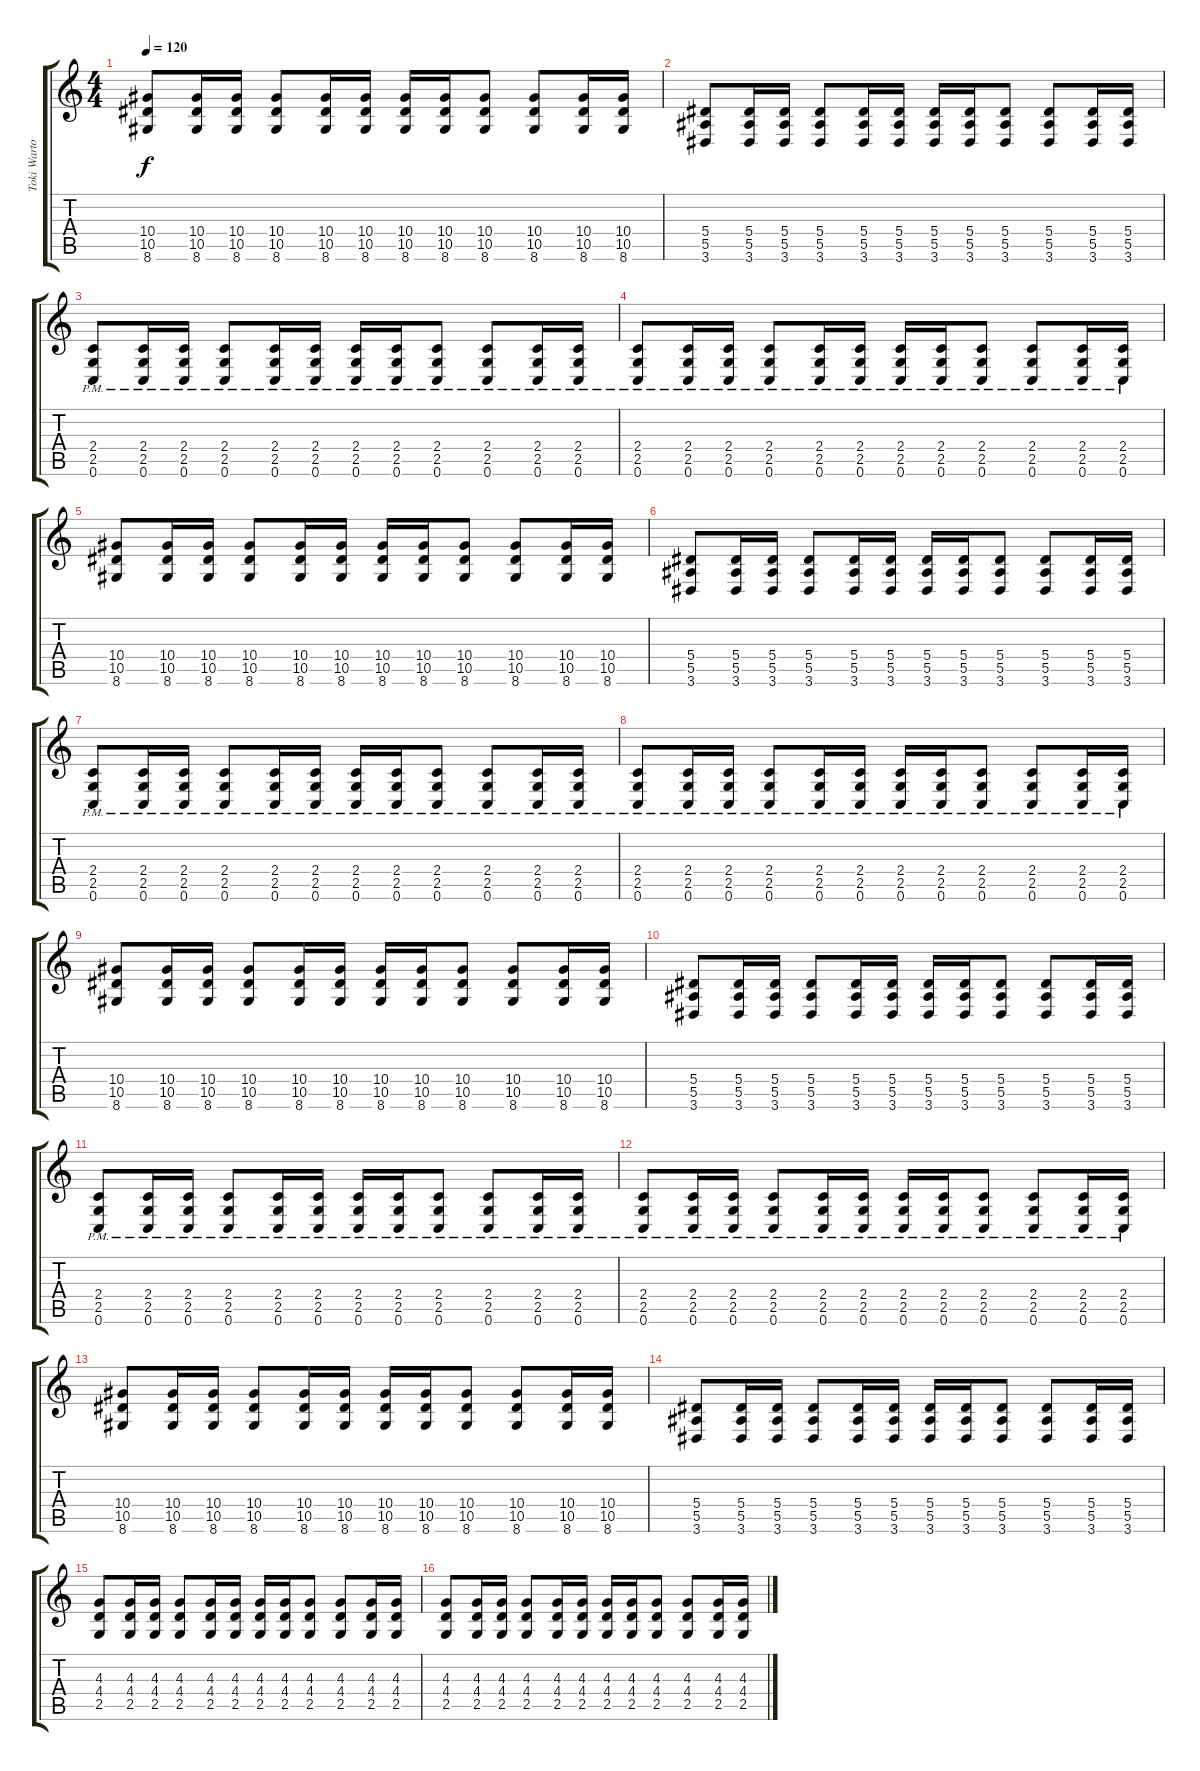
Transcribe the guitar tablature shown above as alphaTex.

\track ("Toki Wartooth" "Toki Warto") {instrument overdrivenguitar}
\staff {score tabs}
\tuning (C4 G3 Eb3 Bb2 F2 C2) {hide}
\ts (4 4)
\tempo 120
\clef g2
\ks c
(10.4 10.5 8.6).8{dy f} (10.4 10.5 8.6).16 (10.4 10.5 8.6).16 (10.4 10.5 8.6).8 (10.4 10.5 8.6).16 (10.4 10.5 8.6).16 (10.4 10.5 8.6).16 (10.4 10.5 8.6).16 (10.4 10.5 8.6).8 (10.4 10.5 8.6).8 (10.4 10.5 8.6).16 (10.4 10.5 8.6).16 |
(5.4 5.5 3.6).8 (5.4 5.5 3.6).16 (5.4 5.5 3.6).16 (5.4 5.5 3.6).8 (5.4 5.5 3.6).16 (5.4 5.5 3.6).16 (5.4 5.5 3.6).16 (5.4 5.5 3.6).16 (5.4 5.5 3.6).8 (5.4 5.5 3.6).8 (5.4 5.5 3.6).16 (5.4 5.5 3.6).16 |
(2.4{pm} 2.5{pm} 0.6{pm}).8 (2.4{pm} 2.5{pm} 0.6{pm}).16 (2.4{pm} 2.5{pm} 0.6{pm}).16 (2.4{pm} 2.5{pm} 0.6{pm}).8 (2.4{pm} 2.5{pm} 0.6{pm}).16 (2.4{pm} 2.5{pm} 0.6{pm}).16 (2.4{pm} 2.5{pm} 0.6{pm}).16 (2.4{pm} 2.5{pm} 0.6{pm}).16 (2.4{pm} 2.5{pm} 0.6{pm}).8 (2.4{pm} 2.5{pm} 0.6{pm}).8 (2.4{pm} 2.5{pm} 0.6{pm}).16 (2.4{pm} 2.5{pm} 0.6{pm}).16 |
(2.4{pm} 2.5{pm} 0.6{pm}).8 (2.4{pm} 2.5{pm} 0.6{pm}).16 (2.4{pm} 2.5{pm} 0.6{pm}).16 (2.4{pm} 2.5{pm} 0.6{pm}).8 (2.4{pm} 2.5{pm} 0.6{pm}).16 (2.4{pm} 2.5{pm} 0.6{pm}).16 (2.4{pm} 2.5{pm} 0.6{pm}).16 (2.4{pm} 2.5{pm} 0.6{pm}).16 (2.4{pm} 2.5{pm} 0.6{pm}).8 (2.4{pm} 2.5{pm} 0.6{pm}).8 (2.4{pm} 2.5{pm} 0.6{pm}).16 (2.4{pm} 2.5{pm} 0.6{pm}).16 |
(10.4 10.5 8.6).8 (10.4 10.5 8.6).16 (10.4 10.5 8.6).16 (10.4 10.5 8.6).8 (10.4 10.5 8.6).16 (10.4 10.5 8.6).16 (10.4 10.5 8.6).16 (10.4 10.5 8.6).16 (10.4 10.5 8.6).8 (10.4 10.5 8.6).8 (10.4 10.5 8.6).16 (10.4 10.5 8.6).16 |
(5.4 5.5 3.6).8 (5.4 5.5 3.6).16 (5.4 5.5 3.6).16 (5.4 5.5 3.6).8 (5.4 5.5 3.6).16 (5.4 5.5 3.6).16 (5.4 5.5 3.6).16 (5.4 5.5 3.6).16 (5.4 5.5 3.6).8 (5.4 5.5 3.6).8 (5.4 5.5 3.6).16 (5.4 5.5 3.6).16 |
(2.4{pm} 2.5{pm} 0.6{pm}).8 (2.4{pm} 2.5{pm} 0.6{pm}).16 (2.4{pm} 2.5{pm} 0.6{pm}).16 (2.4{pm} 2.5{pm} 0.6{pm}).8 (2.4{pm} 2.5{pm} 0.6{pm}).16 (2.4{pm} 2.5{pm} 0.6{pm}).16 (2.4{pm} 2.5{pm} 0.6{pm}).16 (2.4{pm} 2.5{pm} 0.6{pm}).16 (2.4{pm} 2.5{pm} 0.6{pm}).8 (2.4{pm} 2.5{pm} 0.6{pm}).8 (2.4{pm} 2.5{pm} 0.6{pm}).16 (2.4{pm} 2.5{pm} 0.6{pm}).16 |
(2.4{pm} 2.5{pm} 0.6{pm}).8 (2.4{pm} 2.5{pm} 0.6{pm}).16 (2.4{pm} 2.5{pm} 0.6{pm}).16 (2.4{pm} 2.5{pm} 0.6{pm}).8 (2.4{pm} 2.5{pm} 0.6{pm}).16 (2.4{pm} 2.5{pm} 0.6{pm}).16 (2.4{pm} 2.5{pm} 0.6{pm}).16 (2.4{pm} 2.5{pm} 0.6{pm}).16 (2.4{pm} 2.5{pm} 0.6{pm}).8 (2.4{pm} 2.5{pm} 0.6{pm}).8 (2.4{pm} 2.5{pm} 0.6{pm}).16 (2.4{pm} 2.5{pm} 0.6{pm}).16 |
(10.4 10.5 8.6).8 (10.4 10.5 8.6).16 (10.4 10.5 8.6).16 (10.4 10.5 8.6).8 (10.4 10.5 8.6).16 (10.4 10.5 8.6).16 (10.4 10.5 8.6).16 (10.4 10.5 8.6).16 (10.4 10.5 8.6).8 (10.4 10.5 8.6).8 (10.4 10.5 8.6).16 (10.4 10.5 8.6).16 |
(5.4 5.5 3.6).8 (5.4 5.5 3.6).16 (5.4 5.5 3.6).16 (5.4 5.5 3.6).8 (5.4 5.5 3.6).16 (5.4 5.5 3.6).16 (5.4 5.5 3.6).16 (5.4 5.5 3.6).16 (5.4 5.5 3.6).8 (5.4 5.5 3.6).8 (5.4 5.5 3.6).16 (5.4 5.5 3.6).16 |
(2.4{pm} 2.5{pm} 0.6{pm}).8 (2.4{pm} 2.5{pm} 0.6{pm}).16 (2.4{pm} 2.5{pm} 0.6{pm}).16 (2.4{pm} 2.5{pm} 0.6{pm}).8 (2.4{pm} 2.5{pm} 0.6{pm}).16 (2.4{pm} 2.5{pm} 0.6{pm}).16 (2.4{pm} 2.5{pm} 0.6{pm}).16 (2.4{pm} 2.5{pm} 0.6{pm}).16 (2.4{pm} 2.5{pm} 0.6{pm}).8 (2.4{pm} 2.5{pm} 0.6{pm}).8 (2.4{pm} 2.5{pm} 0.6{pm}).16 (2.4{pm} 2.5{pm} 0.6{pm}).16 |
(2.4{pm} 2.5{pm} 0.6{pm}).8 (2.4{pm} 2.5{pm} 0.6{pm}).16 (2.4{pm} 2.5{pm} 0.6{pm}).16 (2.4{pm} 2.5{pm} 0.6{pm}).8 (2.4{pm} 2.5{pm} 0.6{pm}).16 (2.4{pm} 2.5{pm} 0.6{pm}).16 (2.4{pm} 2.5{pm} 0.6{pm}).16 (2.4{pm} 2.5{pm} 0.6{pm}).16 (2.4{pm} 2.5{pm} 0.6{pm}).8 (2.4{pm} 2.5{pm} 0.6{pm}).8 (2.4{pm} 2.5{pm} 0.6{pm}).16 (2.4{pm} 2.5{pm} 0.6{pm}).16 |
(10.4 10.5 8.6).8 (10.4 10.5 8.6).16 (10.4 10.5 8.6).16 (10.4 10.5 8.6).8 (10.4 10.5 8.6).16 (10.4 10.5 8.6).16 (10.4 10.5 8.6).16 (10.4 10.5 8.6).16 (10.4 10.5 8.6).8 (10.4 10.5 8.6).8 (10.4 10.5 8.6).16 (10.4 10.5 8.6).16 |
(5.4 5.5 3.6).8 (5.4 5.5 3.6).16 (5.4 5.5 3.6).16 (5.4 5.5 3.6).8 (5.4 5.5 3.6).16 (5.4 5.5 3.6).16 (5.4 5.5 3.6).16 (5.4 5.5 3.6).16 (5.4 5.5 3.6).8 (5.4 5.5 3.6).8 (5.4 5.5 3.6).16 (5.4 5.5 3.6).16 |
(4.3 4.4 2.5).8 (4.3 4.4 2.5).16 (4.3 4.4 2.5).16 (4.3 4.4 2.5).8 (4.3 4.4 2.5).16 (4.3 4.4 2.5).16 (4.3 4.4 2.5).16 (4.3 4.4 2.5).16 (4.3 4.4 2.5).8 (4.3 4.4 2.5).8 (4.3 4.4 2.5).16 (4.3 4.4 2.5).16 |
(4.3 4.4 2.5).8 (4.3 4.4 2.5).16 (4.3 4.4 2.5).16 (4.3 4.4 2.5).8 (4.3 4.4 2.5).16 (4.3 4.4 2.5).16 (4.3 4.4 2.5).16 (4.3 4.4 2.5).16 (4.3 4.4 2.5).8 (4.3 4.4 2.5).8 (4.3 4.4 2.5).16 (4.3 4.4 2.5).16
